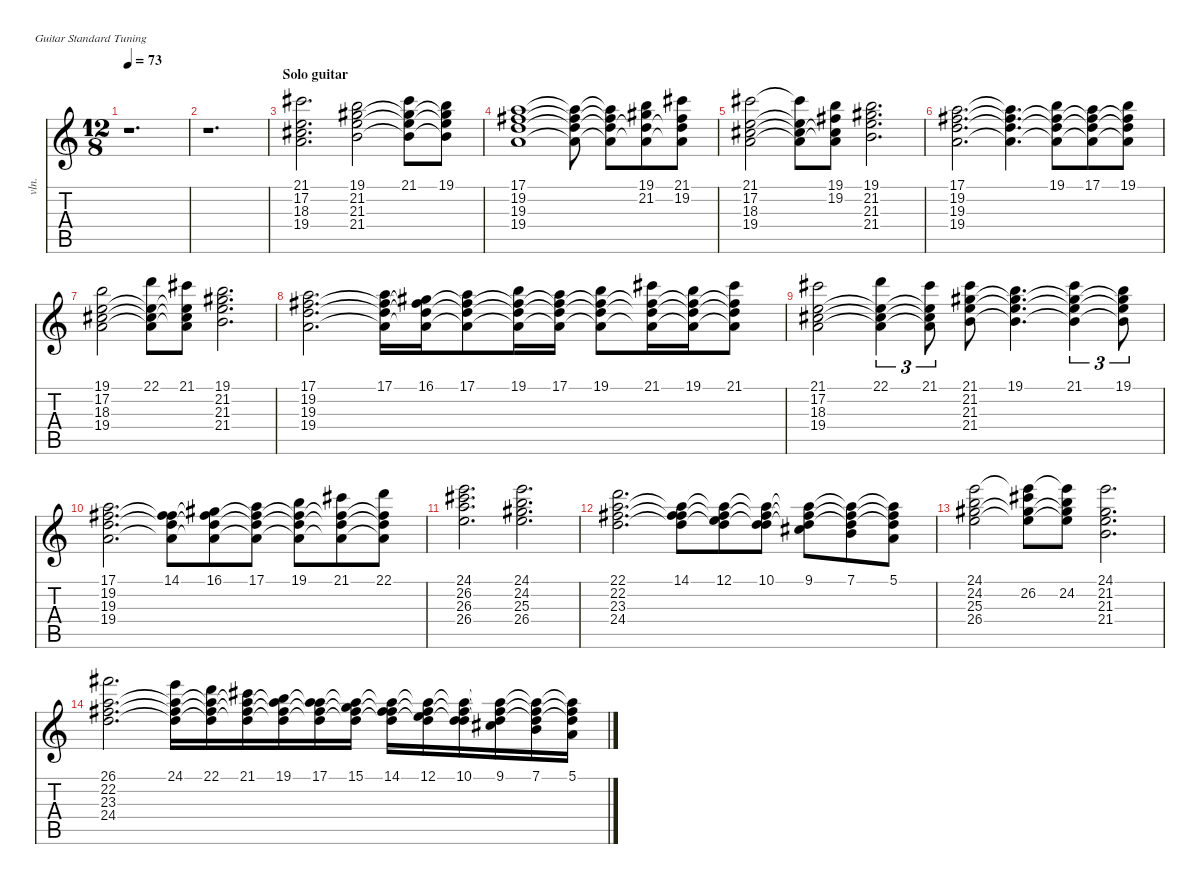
\defaultSystemsLayout 4
\hideDynamics
\bracketExtendMode nobrackets
\otherSystemsTrackNameOrientation horizontal
\track ("Violins" "vln.") {instrument stringensemble1}
\staff {score tabs}
\tuning (E4 B3 G3 D3 A2 E2)
\ts (12 8)
\section ("" "")
\tempo 73
\clef g2
\ks c
r.1{d dy f beam Down} |
r.1{d beam Down} |
\section ("" "Solo guitar")
(21.1{acc #} 17.2 18.3{acc #} 19.4).2{d beam Down} (19.1 21.2{acc #} 21.3 21.4).2{beam Down} (21.1{acc #} 21.2{t acc #} 21.3{t} 21.4{t}).8{beam Down} (19.1 21.2{t acc #} 21.3{t} 21.4{t}).8{beam Down} |
(17.1 19.2{acc #} 19.3 19.4).1{beam Down} (17.1{t} 19.2{t acc #} 19.3{t} 19.4{t}).8{beam Down} (17.1{t} 19.2{t acc #} 19.3{t} 19.4{t}).8{beam Down} (19.1 21.2{acc #} 19.3{t} 19.4{t}).8{beam Down} (21.1{acc #} 19.2{acc #} 19.3{t} 19.4{t}).8{beam Down} |
(21.1{acc #} 17.2 18.3{acc #} 19.4).2{beam Down} (21.1{t acc #} 17.2{t} 18.3{t acc #} 19.4{t}).8{beam Down} (19.1 19.2{acc #} 18.3{t acc #} 19.4{t}).8{beam Down} (19.1 21.2{acc #} 21.3 21.4).2{d beam Down} |
(17.1 19.2{acc #} 19.3 19.4).2{d beam Down} (17.1{t} 19.2{t acc #} 19.3{t} 19.4{t}).4{d beam Down} (19.1 19.2{t acc #} 19.3{t} 19.4{t}).8{beam Down} (17.1 19.2{t acc #} 19.3{t} 19.4{t}).8{beam Down} (19.1 19.2{t acc #} 19.3{t} 19.4{t}).8{beam Down} |
(19.1 17.2 18.3{acc #} 19.4).2{beam Down} (22.1 17.2{t} 18.3{t acc #} 19.4{t}).8{beam Down} (21.1{acc #} 17.2{t} 18.3{t acc #} 19.4{t}).8{beam Down} (19.1 21.2{acc #} 21.3 21.4).2{d beam Down} |
(17.1 19.2{acc #} 19.3 19.4).2{d beam Down} (17.1 19.2{t acc #} 19.3{t} 19.4{t}).16{beam Down} (16.1{acc #} 19.2{t acc #} 19.3{t} 19.4{t}).16{beam Down} (17.1 19.2{t acc #} 19.3{t} 19.4{t}).8{beam Down} (19.1 19.2{t acc #} 19.3{t} 19.4{t}).16{beam Down} (17.1 19.2{t acc #} 19.3{t} 19.4{t}).16{beam Down} (19.1 19.2{t acc #} 19.3{t} 19.4{t}).8{beam Down} (21.1{acc #} 19.2{t acc #} 19.3{t} 19.4{t}).16{beam Down} (19.1 19.2{t acc #} 19.3{t} 19.4{t}).16{beam Down} (21.1{acc #} 19.2{t acc #} 19.3{t} 19.4{t}).8{beam Down} |
(21.1{acc #} 17.2 18.3{acc #} 19.4).2{beam Down} (22.1 17.2{t} 18.3{t acc #} 19.4{t}).4{tu (3 2) beam Down} (21.1{acc #} 17.2{t} 18.3{t acc #} 19.4{t}).8{tu (3 2) beam Down} (21.1{acc #} 21.2{acc #} 21.3 21.4).8{beam Down} (19.1 21.2{t acc #} 21.3{t} 21.4{t}).4{d beam Down} (21.1{acc #} 21.2{t acc #} 21.3{t} 21.4{t}).4{tu (3 2) beam Down} (19.1 21.2{t acc #} 21.3{t} 21.4{t}).8{tu (3 2) beam Down} |
(17.1 19.2{acc #} 19.3 19.4).2{d beam Down} (14.1{acc #} 19.2{t acc #} 19.3{t} 19.4{t}).8{beam Down} (16.1{acc #} 19.2{t acc #} 19.3{t} 19.4{t}).8{beam Down} (17.1 19.2{t acc #} 19.3{t} 19.4{t}).8{beam Down} (19.1 19.2{t acc #} 19.3{t} 19.4{t}).8{beam Down} (21.1{acc #} 19.2{t acc #} 19.3{t} 19.4{t}).8{beam Down} (22.1 19.2{t acc #} 19.3{t} 19.4{t}).8{beam Down} |
(24.1 26.2{acc #} 26.3 26.4).2{d beam Down} (24.1 24.2 25.3{acc #} 26.4).2{d beam Down} |
(22.1 22.2 23.3{acc #} 24.4).2{d beam Down} (14.1{acc #} 22.2{t} 23.3{t acc #} 24.4{t}).8{beam Down} (12.1 22.2{t} 23.3{t acc #} 24.4{t}).8{beam Down} (10.1 22.2{t} 23.3{t acc #} 24.4{t}).8{beam Down} (9.1{acc #} 22.2{t} 23.3{t acc #} 24.4{t}).8{beam Down} (7.1 22.2{t} 23.3{t acc #} 24.4{t}).8{beam Down} (5.1 22.2{t} 23.3{t acc #} 24.4{t}).8{beam Down} |
(24.1 24.2 25.3{acc #} 26.4).2{beam Down} (26.2{acc #} 24.1{t} 25.3{t acc #} 26.4{t}).8{beam Down} (24.1{t} 24.2 25.3{t acc #} 26.4{t}).8{beam Down} (24.1 21.2{acc #} 21.3 21.4).2{d beam Down} |
(26.1{acc #} 22.2 23.3{acc #} 24.4).2{d beam Down} (24.1 22.2{t} 23.3{t acc #} 24.4{t}).16{beam Down} (22.1 22.2{t} 23.3{t acc #} 24.4{t}).16{beam Down} (21.1{acc #} 22.2{t} 23.3{t acc #} 24.4{t}).16{beam Down} (19.1 22.2{t} 23.3{t acc #} 24.4{t}).16{beam Down} (17.1 22.2{t} 23.3{t acc #} 24.4{t}).16{beam Down} (15.1 22.2{t} 23.3{t acc #} 24.4{t}).16{beam Down} (14.1{acc #} 22.2{t} 23.3{t acc #} 24.4{t}).16{beam Down} (12.1 22.2{t} 23.3{t acc #} 24.4{t}).16{beam Down} (10.1 22.2{t} 23.3{t acc #} 24.4{t}).16{beam Down} (9.1{acc #} 22.2{t} 23.3{t acc #} 24.4{t}).16{beam Down} (7.1 22.2{t} 23.3{t acc #} 24.4{t}).16{beam Down} (5.1 22.2{t} 23.3{t acc #} 24.4{t}).16{beam Down}
